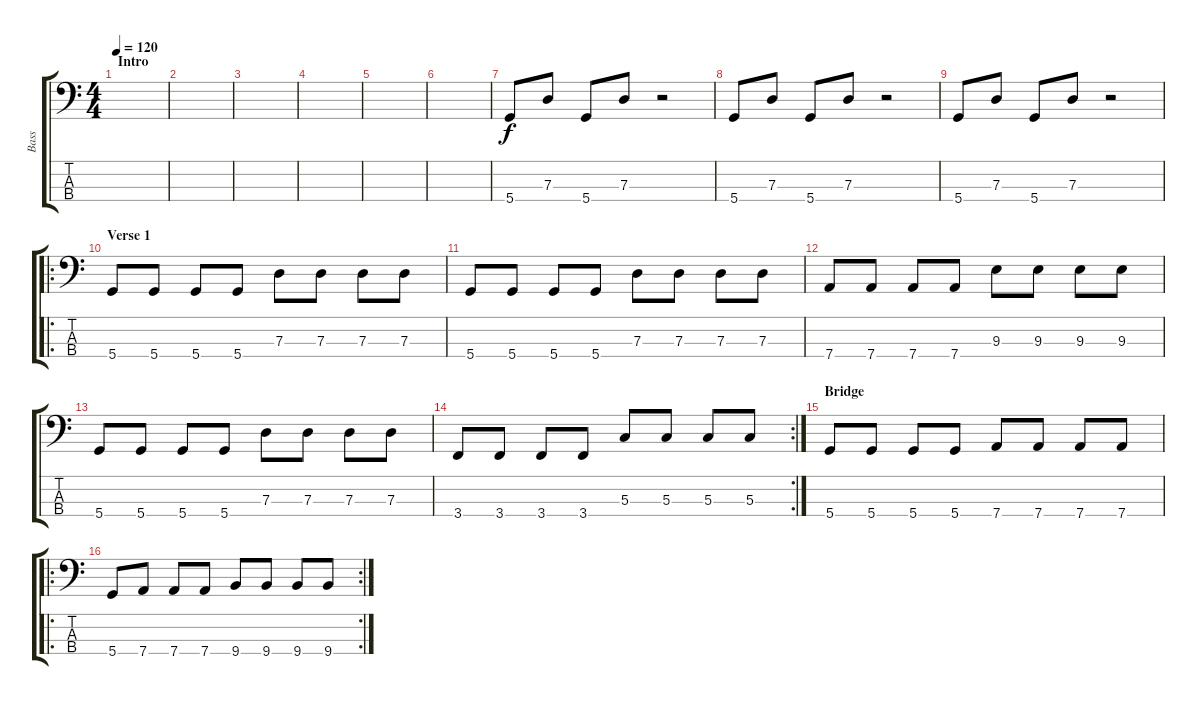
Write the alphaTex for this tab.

\track ("Bass" "Bass") {instrument electricbasspick}
\staff {score tabs}
\tuning (F2 C2 G1 D1) {hide}
\ts (4 4)
\section ("" "Intro")
\tempo 120
\clef f4
\ks c
|
|
|
|
|
|
5.4.8 7.3.8 5.4.8 7.3.8 r.2 |
5.4.8 7.3.8 5.4.8 7.3.8 r.2 |
5.4.8 7.3.8 5.4.8 7.3.8 r.2 |
\ro
\section ("" "Verse 1")
5.4.8 5.4.8 5.4.8 5.4.8 7.3.8 7.3.8 7.3.8 7.3.8 |
5.4.8 5.4.8 5.4.8 5.4.8 7.3.8 7.3.8 7.3.8 7.3.8 |
7.4.8 7.4.8 7.4.8 7.4.8 9.3.8 9.3.8 9.3.8 9.3.8 |
5.4.8 5.4.8 5.4.8 5.4.8 7.3.8 7.3.8 7.3.8 7.3.8 |
\rc 2
3.4.8 3.4.8 3.4.8 3.4.8 5.3.8 5.3.8 5.3.8 5.3.8 |
\section ("" "Bridge")
5.4.8 5.4.8 5.4.8 5.4.8 7.4.8 7.4.8 7.4.8 7.4.8 |
\ro
\rc 2
5.4.8 7.4.8 7.4.8 7.4.8 9.4.8 9.4.8 9.4.8 9.4.8
